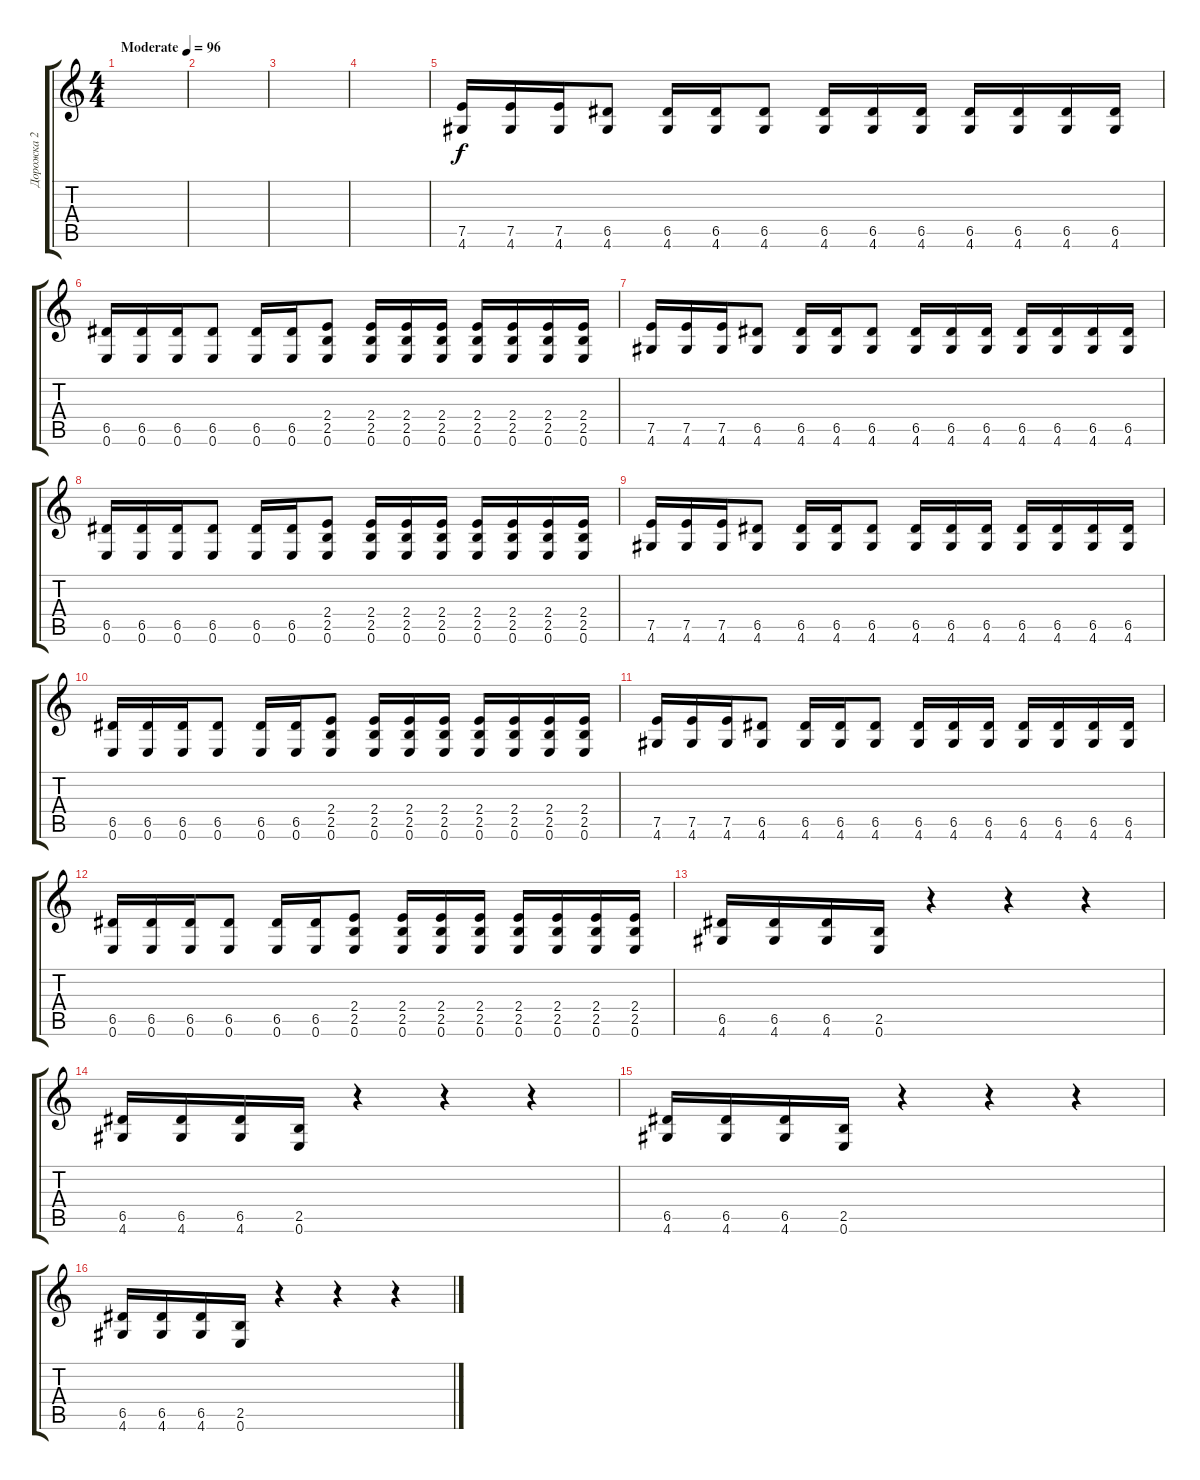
\track ("Дорожка 2" "Дорожка 2") {instrument distortionguitar}
\staff {score tabs}
\tuning (E4 B3 G3 D3 A2 E2) {hide}
\ts (4 4)
\tempo (96 "Moderate")
\clef g2
\ks c
|
|
|
|
(7.5 4.6).16 (7.5 4.6).16 (7.5 4.6).16 (6.5 4.6).8 (6.5 4.6).16 (6.5 4.6).16 (6.5 4.6).8 (6.5 4.6).16 (6.5 4.6).16 (6.5 4.6).16 (6.5 4.6).16 (6.5 4.6).16 (6.5 4.6).16 (6.5 4.6).16 |
(6.5 0.6).16 (6.5 0.6).16 (6.5 0.6).16 (6.5 0.6).8 (6.5 0.6).16 (6.5 0.6).16 (2.4 2.5 0.6).8 (2.4 2.5 0.6).16 (2.4 2.5 0.6).16 (2.4 2.5 0.6).16 (2.4 2.5 0.6).16 (2.4 2.5 0.6).16 (2.4 2.5 0.6).16 (2.4 2.5 0.6).16 |
(7.5 4.6).16 (7.5 4.6).16 (7.5 4.6).16 (6.5 4.6).8 (6.5 4.6).16 (6.5 4.6).16 (6.5 4.6).8 (6.5 4.6).16 (6.5 4.6).16 (6.5 4.6).16 (6.5 4.6).16 (6.5 4.6).16 (6.5 4.6).16 (6.5 4.6).16 |
(6.5 0.6).16 (6.5 0.6).16 (6.5 0.6).16 (6.5 0.6).8 (6.5 0.6).16 (6.5 0.6).16 (2.4 2.5 0.6).8 (2.4 2.5 0.6).16 (2.4 2.5 0.6).16 (2.4 2.5 0.6).16 (2.4 2.5 0.6).16 (2.4 2.5 0.6).16 (2.4 2.5 0.6).16 (2.4 2.5 0.6).16 |
(7.5 4.6).16 (7.5 4.6).16 (7.5 4.6).16 (6.5 4.6).8 (6.5 4.6).16 (6.5 4.6).16 (6.5 4.6).8 (6.5 4.6).16 (6.5 4.6).16 (6.5 4.6).16 (6.5 4.6).16 (6.5 4.6).16 (6.5 4.6).16 (6.5 4.6).16 |
(6.5 0.6).16 (6.5 0.6).16 (6.5 0.6).16 (6.5 0.6).8 (6.5 0.6).16 (6.5 0.6).16 (2.4 2.5 0.6).8 (2.4 2.5 0.6).16 (2.4 2.5 0.6).16 (2.4 2.5 0.6).16 (2.4 2.5 0.6).16 (2.4 2.5 0.6).16 (2.4 2.5 0.6).16 (2.4 2.5 0.6).16 |
(7.5 4.6).16 (7.5 4.6).16 (7.5 4.6).16 (6.5 4.6).8 (6.5 4.6).16 (6.5 4.6).16 (6.5 4.6).8 (6.5 4.6).16 (6.5 4.6).16 (6.5 4.6).16 (6.5 4.6).16 (6.5 4.6).16 (6.5 4.6).16 (6.5 4.6).16 |
(6.5 0.6).16 (6.5 0.6).16 (6.5 0.6).16 (6.5 0.6).8 (6.5 0.6).16 (6.5 0.6).16 (2.4 2.5 0.6).8 (2.4 2.5 0.6).16 (2.4 2.5 0.6).16 (2.4 2.5 0.6).16 (2.4 2.5 0.6).16 (2.4 2.5 0.6).16 (2.4 2.5 0.6).16 (2.4 2.5 0.6).16 |
(6.5 4.6).16 (6.5 4.6).16 (6.5 4.6).16 (2.5 0.6).16 r.4 r.4 r.4 |
(6.5 4.6).16 (6.5 4.6).16 (6.5 4.6).16 (2.5 0.6).16 r.4 r.4 r.4 |
(6.5 4.6).16 (6.5 4.6).16 (6.5 4.6).16 (2.5 0.6).16 r.4 r.4 r.4 |
(6.5 4.6).16 (6.5 4.6).16 (6.5 4.6).16 (2.5 0.6).16 r.4 r.4 r.4
